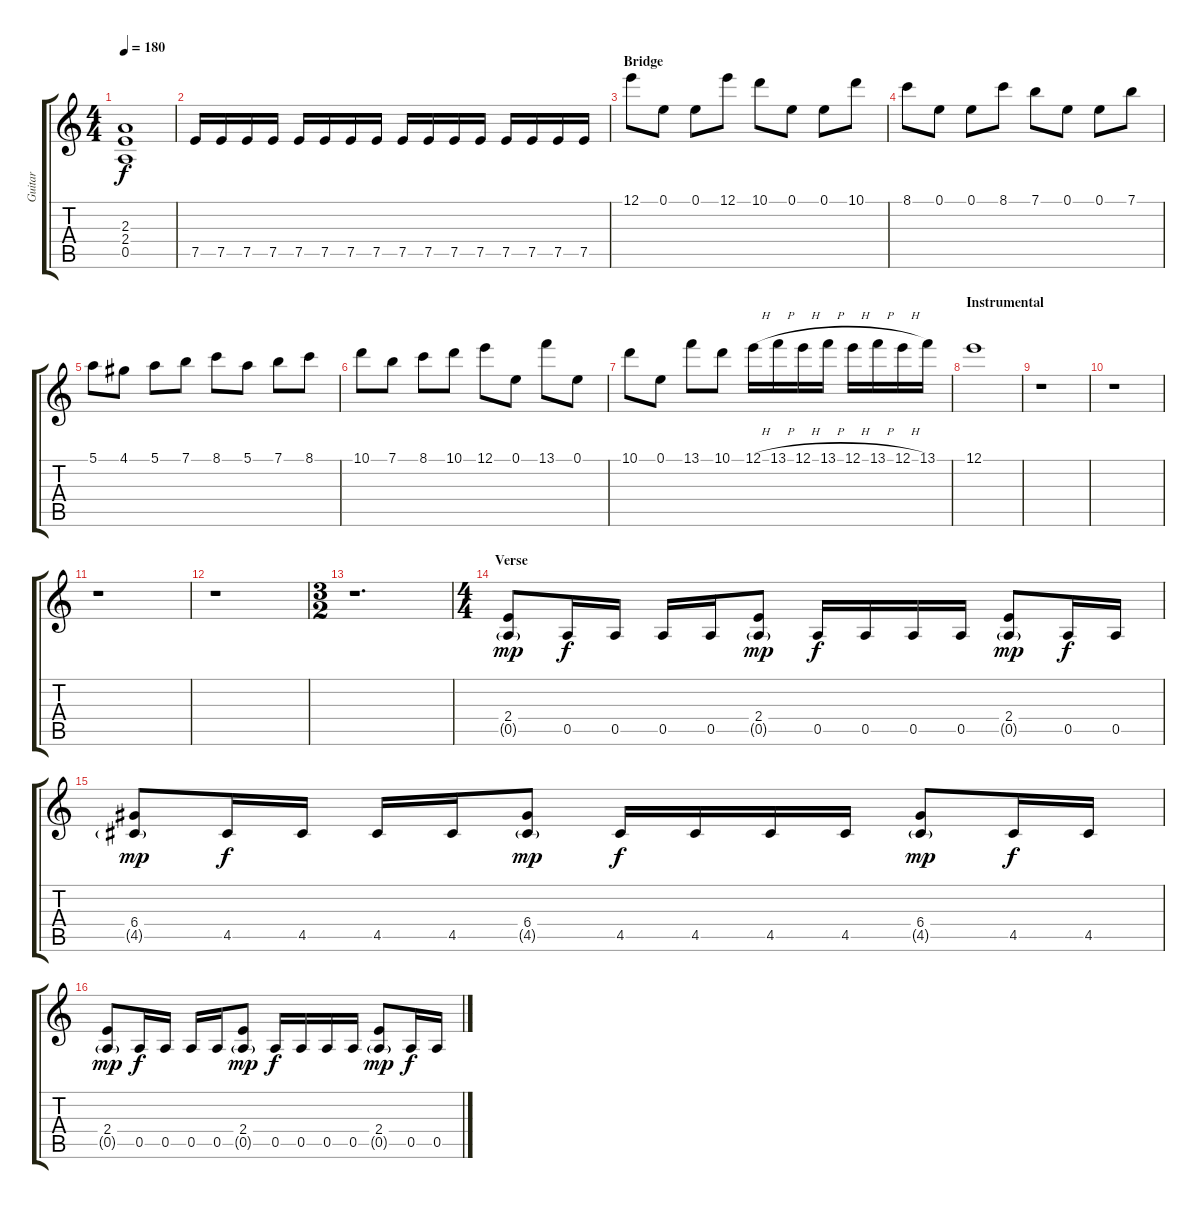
\track ("Guitar" "Guitar") {instrument distortionguitar}
\staff {score tabs}
\tuning (E4 B3 G3 D3 A2 E2) {hide}
\ts (4 4)
\tempo 180
\clef g2
\ks c
(2.3 2.4 0.5).1{dy f} |
7.5.16 7.5.16 7.5.16 7.5.16 7.5.16 7.5.16 7.5.16 7.5.16 7.5.16 7.5.16 7.5.16 7.5.16 7.5.16 7.5.16 7.5.16 7.5.16 |
\section ("" "Bridge")
12.1.8 0.1.8 0.1.8 12.1.8 10.1.8 0.1.8 0.1.8 10.1.8 |
8.1.8 0.1.8 0.1.8 8.1.8 7.1.8 0.1.8 0.1.8 7.1.8 |
5.1.8 4.1.8 5.1.8 7.1.8 8.1.8 5.1.8 7.1.8 8.1.8 |
10.1.8 7.1.8 8.1.8 10.1.8 12.1.8 0.1.8 13.1.8 0.1.8 |
10.1.8 0.1.8 13.1.8 10.1.8 12.1{h}.16 13.1{h}.16 12.1{h}.16 13.1{h}.16 12.1{h}.16 13.1{h}.16 12.1{h}.16 13.1.16 |
\section ("" "Instrumental")
12.1.1 |
r.1 |
r.1 |
r.1 |
r.1 |
\ts (3 2)
r.1{d} |
\ts (4 4)
\section ("" "Verse")
(2.4 0.5{g}).8{dy mp} 0.5.16{dy f} 0.5.16 0.5.16 0.5.16 (2.4 0.5{g}).8{dy mp} 0.5.16{dy f} 0.5.16 0.5.16 0.5.16 (2.4 0.5{g}).8{dy mp} 0.5.16{dy f} 0.5.16 |
(6.4 4.5{g}).8{dy mp} 4.5.16{dy f} 4.5.16 4.5.16 4.5.16 (6.4 4.5{g}).8{dy mp} 4.5.16{dy f} 4.5.16 4.5.16 4.5.16 (6.4 4.5{g}).8{dy mp} 4.5.16{dy f} 4.5.16 |
(2.4 0.5{g}).8{dy mp} 0.5.16{dy f} 0.5.16 0.5.16 0.5.16 (2.4 0.5{g}).8{dy mp} 0.5.16{dy f} 0.5.16 0.5.16 0.5.16 (2.4 0.5{g}).8{dy mp} 0.5.16{dy f} 0.5.16
